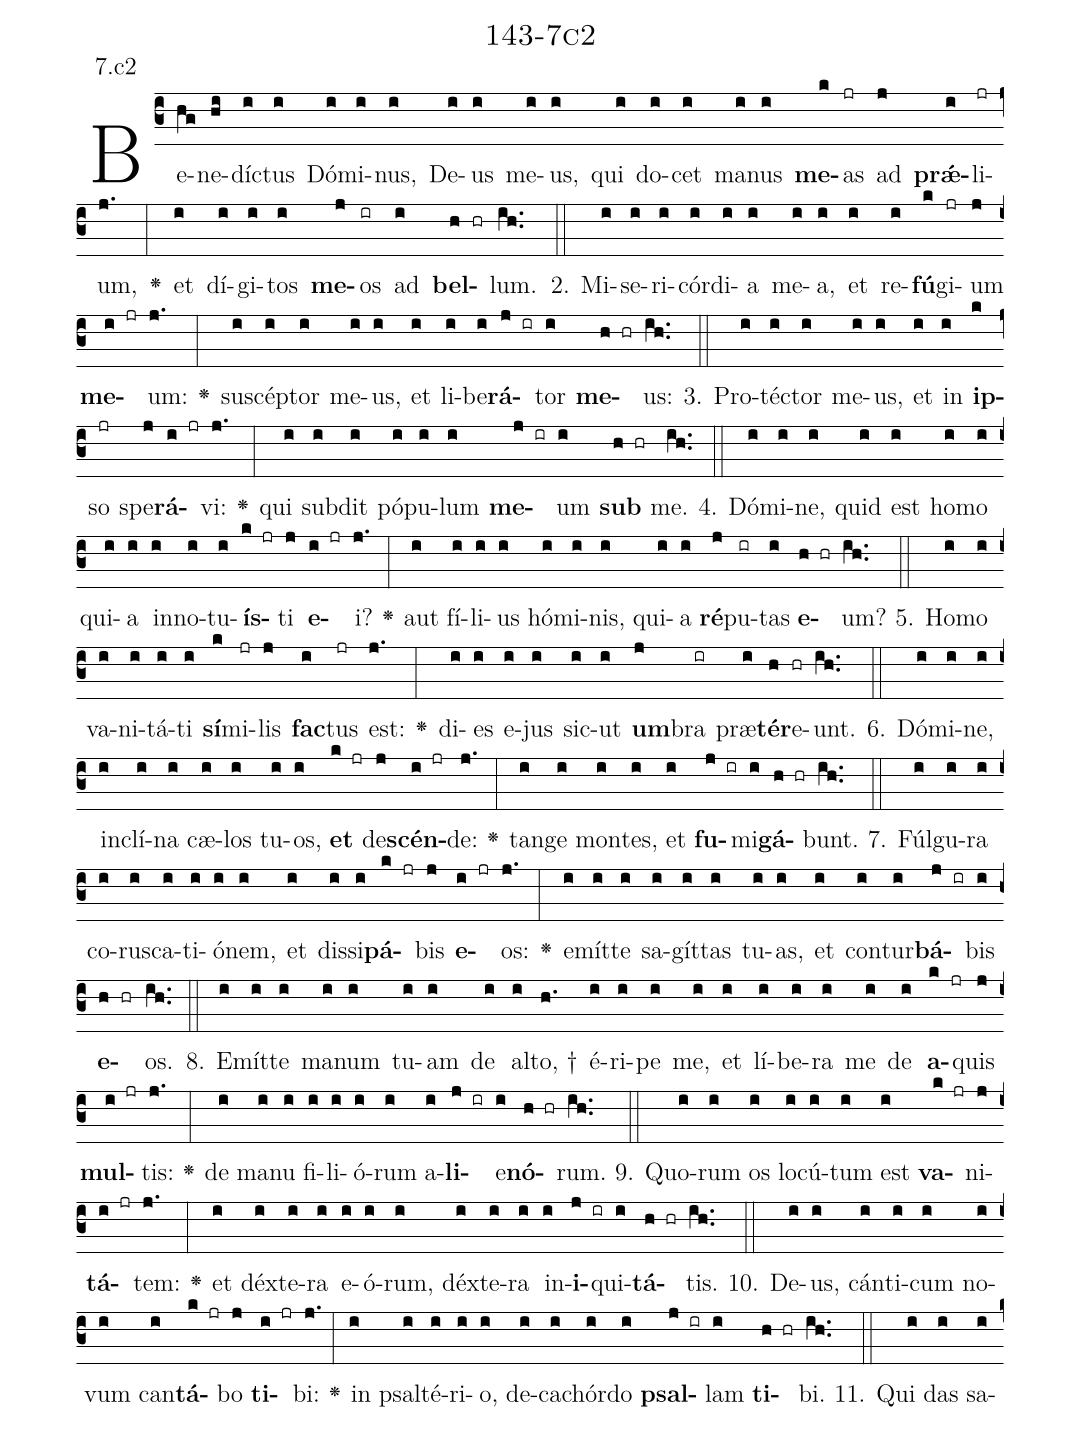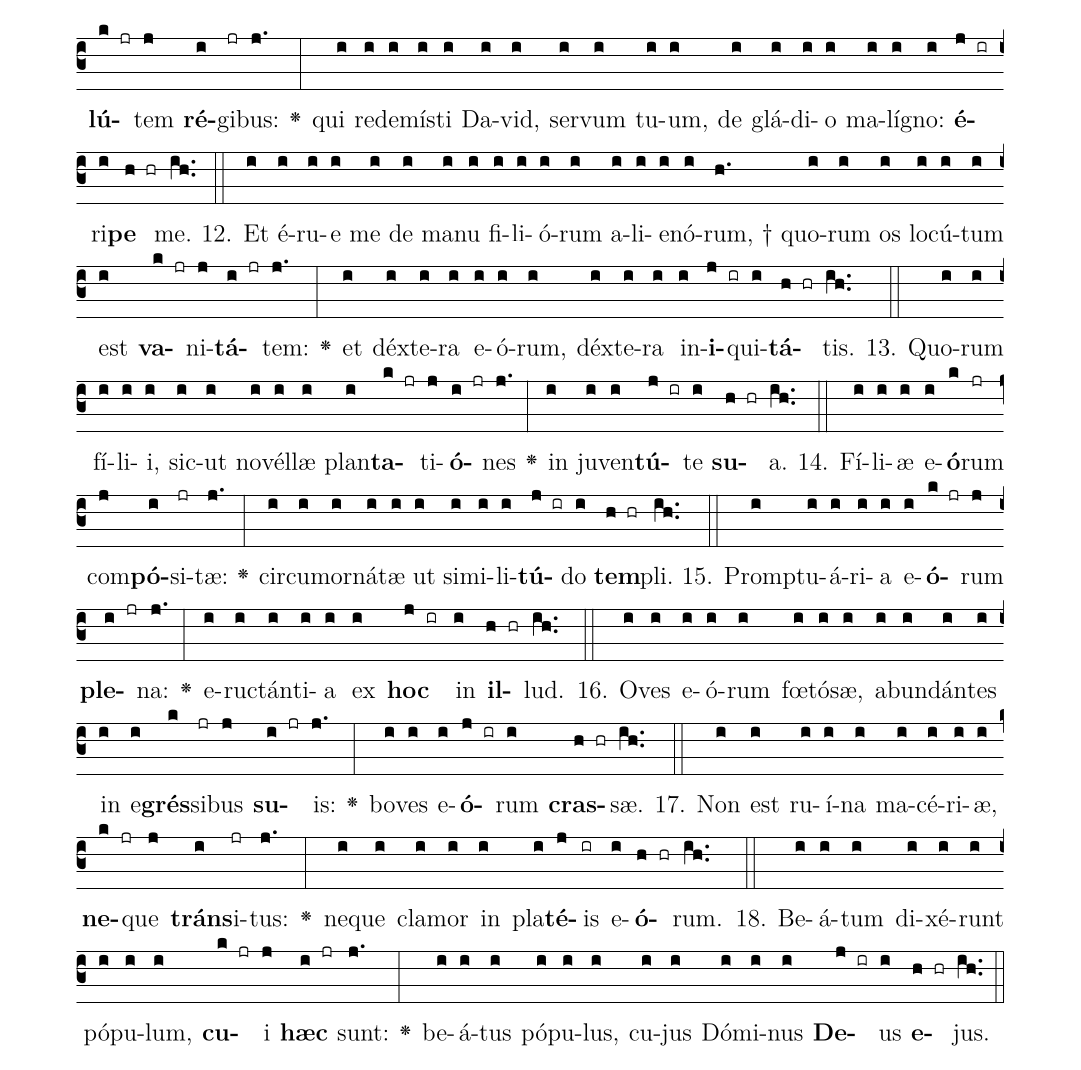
name: 143-7c2;
annotation: 7.c2;
%%
(c3)Be(hg)ne(hi)díc(i)tus(i) Dó(i)mi(i)nus,(i) De(i)us(i) me(i)us,(i) qui(i) do(i)cet(i) ma(i)nus(i) <b>me</b>(k)as(jr) ad(j) <b>prǽ</b>(i)li(jr)um,(j.) <v>\greheightstar</v>(:) et(i) dí(i)gi(i)tos(i) <b>me</b>(j)os(ir) ad(i) <b>bel</b>(h hr)lum.(ih..) (::)
2. Mi(i)se(i)ri(i)cór(i)di(i)a(i) me(i)a,(i) et(i) re(i)<b>fú</b>(k)gi(jr)um(j) <b>me</b>(i jr)um:(j.) <v>\greheightstar</v>(:) su(i)scép(i)tor(i) me(i)us,(i) et(i) li(i)be(i)<b>rá</b>(j ir)tor(i) <b>me</b>(h hr)us:(ih..) (::)
3. Pro(i)téc(i)tor(i) me(i)us,(i) et(i) in(i) <b>ip</b>(k)so(jr) spe(j)<b>rá</b>(i jr)vi:(j.) <v>\greheightstar</v>(:) qui(i) sub(i)dit(i) pó(i)pu(i)lum(i) <b>me</b>(j ir)um(i) <b>sub</b>(h hr) me.(ih..) (::)
4. Dó(i)mi(i)ne,(i) quid(i) est(i) ho(i)mo(i) qui(i)a(i) in(i)no(i)tu(i)<b>ís</b>(k jr)ti(j) <b>e</b>(i jr)i?(j.) <v>\greheightstar</v>(:) aut(i) fí(i)li(i)us(i) hó(i)mi(i)nis,(i) qui(i)a(i) <b>ré</b>(j)pu(ir)tas(i) <b>e</b>(h hr)um?(ih..) (::)
5. Ho(i)mo(i) va(i)ni(i)tá(i)ti(i) <b>sí</b>(k)mi(jr)lis(j) <b>fac</b>(i)tus(jr) est:(j.) <v>\greheightstar</v>(:) di(i)es(i) e(i)jus(i) sic(i)ut(i) <b>um</b>(j)bra(ir) præ(i)<b>tér</b>(h)e(hr)unt.(ih..) (::)
6. Dó(i)mi(i)ne,(i) in(i)clí(i)na(i) cæ(i)los(i) tu(i)os,(i) <b>et</b>(k jr) de(j)<b>scén</b>(i jr)de:(j.) <v>\greheightstar</v>(:) tan(i)ge(i) mon(i)tes,(i) et(i) <b>fu</b>(j ir)mi(i)<b>gá</b>(h hr)bunt.(ih..) (::)
7. Fúl(i)gu(i)ra(i) co(i)rus(i)ca(i)ti(i)ó(i)nem,(i) et(i) dis(i)si(i)<b>pá</b>(k jr)bis(j) <b>e</b>(i jr)os:(j.) <v>\greheightstar</v>(:) e(i)mít(i)te(i) sa(i)gít(i)tas(i) tu(i)as,(i) et(i) con(i)tur(i)<b>bá</b>(j ir)bis(i) <b>e</b>(h hr)os.(ih..) (::)
8. E(i)mít(i)te(i) ma(i)num(i) tu(i)am(i) de(i) al(i)to, †(h.) é(i)ri(i)pe(i) me,(i) et(i) lí(i)be(i)ra(i) me(i) de(i) <b>a</b>(k jr)quis(j) <b>mul</b>(i jr)tis:(j.) <v>\greheightstar</v>(:) de(i) ma(i)nu(i) fi(i)li(i)ó(i)rum(i) a(i)<b>li</b>(j ir)e(i)<b>nó</b>(h hr)rum.(ih..) (::)
9. Quo(i)rum(i) os(i) lo(i)cú(i)tum(i) est(i) <b>va</b>(k jr)ni(j)<b>tá</b>(i jr)tem:(j.) <v>\greheightstar</v>(:) et(i) déx(i)te(i)ra(i) e(i)ó(i)rum,(i) déx(i)te(i)ra(i) in(i)<b>i</b>(j ir)qui(i)<b>tá</b>(h hr)tis.(ih..) (::)
10. De(i)us,(i) cán(i)ti(i)cum(i) no(i)vum(i) can(i)<b>tá</b>(k jr)bo(j) <b>ti</b>(i jr)bi:(j.) <v>\greheightstar</v>(:) in(i) psal(i)té(i)ri(i)o,(i) de(i)ca(i)chór(i)do(i) <b>psal</b>(j ir)lam(i) <b>ti</b>(h hr)bi.(ih..) (::)
11. Qui(i) das(i) sa(i)<b>lú</b>(k jr)tem(j) <b>ré</b>(i)gi(jr)bus:(j.) <v>\greheightstar</v>(:) qui(i) red(i)e(i)mís(i)ti(i) Da(i)vid,(i) ser(i)vum(i) tu(i)um,(i) de(i) glá(i)di(i)o(i) ma(i)lí(i)gno:(i) <b>é</b>(j ir)ri(i)<b>pe</b>(h hr) me.(ih..) (::)
12. Et(i) é(i)ru(i)e(i) me(i) de(i) ma(i)nu(i) fi(i)li(i)ó(i)rum(i) a(i)li(i)e(i)nó(i)rum, †(h.) quo(i)rum(i) os(i) lo(i)cú(i)tum(i) est(i) <b>va</b>(k jr)ni(j)<b>tá</b>(i jr)tem:(j.) <v>\greheightstar</v>(:) et(i) déx(i)te(i)ra(i) e(i)ó(i)rum,(i) déx(i)te(i)ra(i) in(i)<b>i</b>(j ir)qui(i)<b>tá</b>(h hr)tis.(ih..) (::)
13. Quo(i)rum(i) fí(i)li(i)i,(i) sic(i)ut(i) no(i)vél(i)læ(i) plan(i)<b>ta</b>(k jr)ti(j)<b>ó</b>(i jr)nes(j.) <v>\greheightstar</v>(:) in(i) ju(i)ven(i)<b>tú</b>(j ir)te(i) <b>su</b>(h hr)a.(ih..) (::)
14. Fí(i)li(i)æ(i) e(i)<b>ó</b>(k)rum(jr) com(j)<b>pó</b>(i)si(jr)tæ:(j.) <v>\greheightstar</v>(:) cir(i)cum(i)or(i)ná(i)tæ(i) ut(i) si(i)mi(i)li(i)<b>tú</b>(j ir)do(i) <b>tem</b>(h hr)pli.(ih..) (::)
15. Promp(i)tu(i)á(i)ri(i)a(i) e(i)<b>ó</b>(k jr)rum(j) <b>ple</b>(i jr)na:(j.) <v>\greheightstar</v>(:) e(i)ruc(i)tán(i)ti(i)a(i) ex(i) <b>hoc</b>(j ir) in(i) <b>il</b>(h hr)lud.(ih..) (::)
16. O(i)ves(i) e(i)ó(i)rum(i) fœ(i)tó(i)sæ,(i) ab(i)un(i)dán(i)tes(i) in(i) e(i)<b>grés</b>(k)si(jr)bus(j) <b>su</b>(i jr)is:(j.) <v>\greheightstar</v>(:) bo(i)ves(i) e(i)<b>ó</b>(j ir)rum(i) <b>cras</b>(h hr)sæ.(ih..) (::)
17. Non(i) est(i) ru(i)í(i)na(i) ma(i)cé(i)ri(i)æ,(i) <b>ne</b>(k jr)que(j) <b>tráns</b>(i)i(jr)tus:(j.) <v>\greheightstar</v>(:) ne(i)que(i) cla(i)mor(i) in(i) pla(i)<b>té</b>(j)is(ir) e(i)<b>ó</b>(h hr)rum.(ih..) (::)
18. Be(i)á(i)tum(i) di(i)xé(i)runt(i) pó(i)pu(i)lum,(i) <b>cu</b>(k jr)i(j) <b>hæc</b>(i jr) sunt:(j.) <v>\greheightstar</v>(:) be(i)á(i)tus(i) pó(i)pu(i)lus,(i) cu(i)jus(i) Dó(i)mi(i)nus(i) <b>De</b>(j ir)us(i) <b>e</b>(h hr)jus.(ih..) (::)
